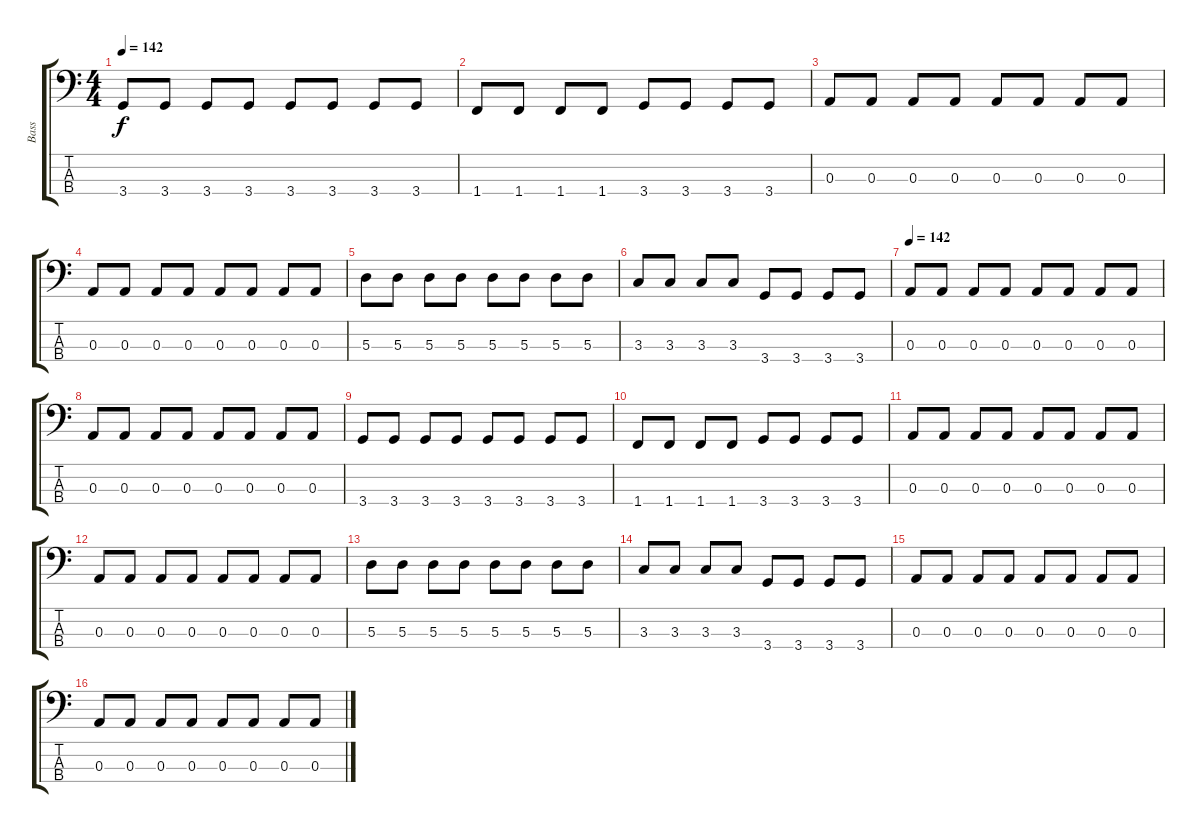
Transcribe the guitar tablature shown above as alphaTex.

\track ("Bass" "Bass") {instrument synthbass2}
\staff {score tabs}
\tuning (G2 D2 A1 E1) {hide}
\ts (4 4)
\tempo 142
\clef f4
\ks c
3.4.8{dy f} 3.4.8 3.4.8 3.4.8 3.4.8 3.4.8 3.4.8 3.4.8 |
1.4.8 1.4.8 1.4.8 1.4.8 3.4.8 3.4.8 3.4.8 3.4.8 |
0.3.8 0.3.8 0.3.8 0.3.8 0.3.8 0.3.8 0.3.8 0.3.8 |
0.3.8 0.3.8 0.3.8 0.3.8 0.3.8 0.3.8 0.3.8 0.3.8 |
5.3.8 5.3.8 5.3.8 5.3.8 5.3.8 5.3.8 5.3.8 5.3.8 |
3.3.8 3.3.8 3.3.8 3.3.8 3.4.8 3.4.8 3.4.8 3.4.8 |
\tempo 142
0.3.8 0.3.8 0.3.8 0.3.8 0.3.8 0.3.8 0.3.8 0.3.8 |
0.3.8 0.3.8 0.3.8 0.3.8 0.3.8 0.3.8 0.3.8 0.3.8 |
3.4.8 3.4.8 3.4.8 3.4.8 3.4.8 3.4.8 3.4.8 3.4.8 |
1.4.8 1.4.8 1.4.8 1.4.8 3.4.8 3.4.8 3.4.8 3.4.8 |
0.3.8 0.3.8 0.3.8 0.3.8 0.3.8 0.3.8 0.3.8 0.3.8 |
0.3.8 0.3.8 0.3.8 0.3.8 0.3.8 0.3.8 0.3.8 0.3.8 |
5.3.8 5.3.8 5.3.8 5.3.8 5.3.8 5.3.8 5.3.8 5.3.8 |
3.3.8 3.3.8 3.3.8 3.3.8 3.4.8 3.4.8 3.4.8 3.4.8 |
0.3.8 0.3.8 0.3.8 0.3.8 0.3.8 0.3.8 0.3.8 0.3.8 |
0.3.8 0.3.8 0.3.8 0.3.8 0.3.8 0.3.8 0.3.8 0.3.8
